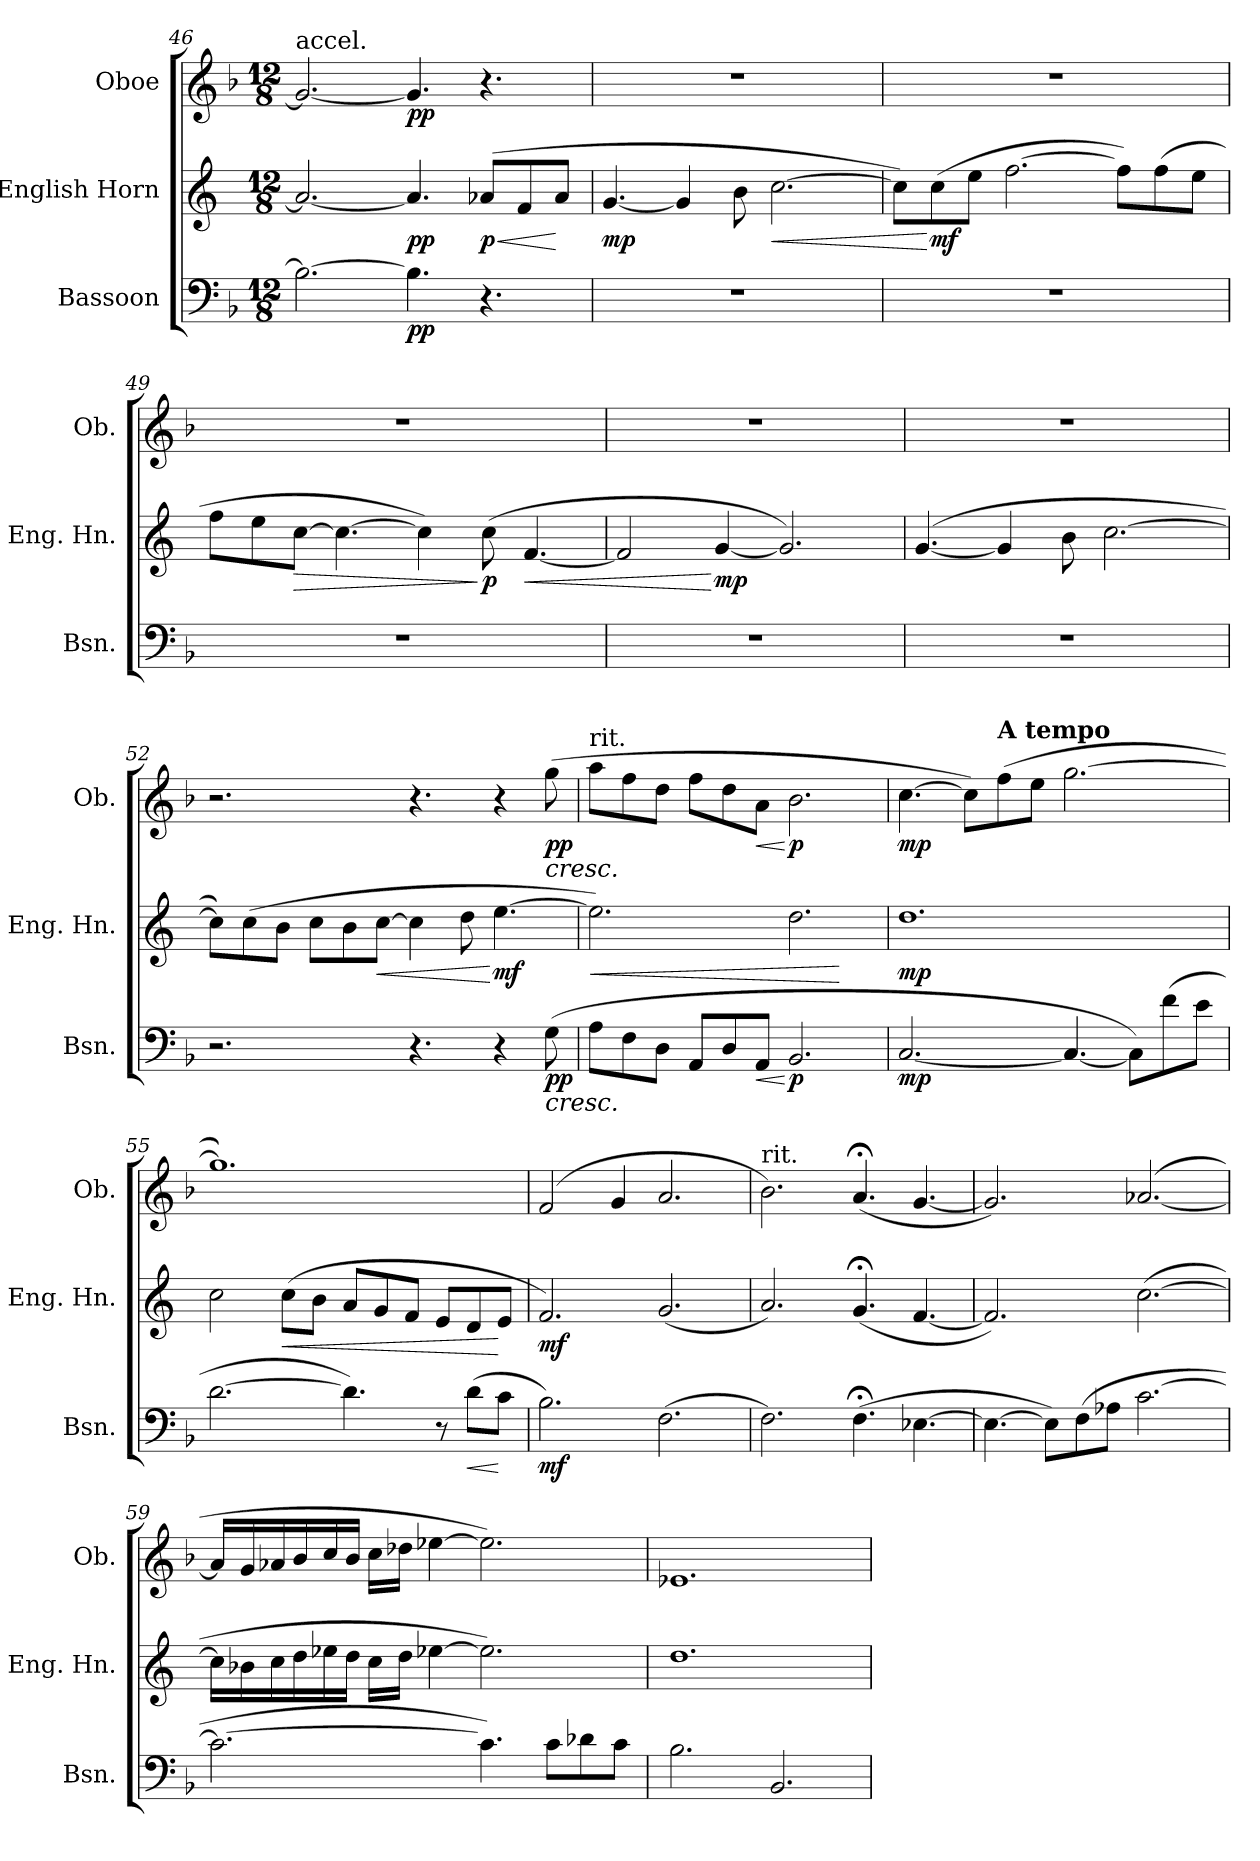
**kern	**dynam	**kern	**dynam	**kern	**dynam
*part3	*part3	*part2	*part2	*part1	*part1
*staff3	*staff3	*staff2	*staff2	*staff1	*staff1
*I"Bassoon	*	*I"English Horn	*	*I"Oboe	*
*I'Bsn.	*	*I'Eng. Hn.	*	*I'Ob.	*
*clefF4	*	*clefG2	*	*clefG2	*
*	*	*ITrd4c7	*	*	*
*k[b-]	*	*k[b-]	*	*k[b-]	*
*F:	*	*F:	*	*F:	*
*M12/8	*	*M12/8	*	*M12/8	*
=46	=46	=46	=46	=46	=46
!	!	!	!	!LO:TX:t=accel.	!
2.B-i\_>	.	2.d-i/_<	.	2.g-i/_<	.
4.B-i\]	pp	4.d-i/]	pp	4.g-i/]	pp
!	!	!	!LO:HP:b	!	!
4.r	.	(8d-Xi/L	< p	4.r	.
.	.	8B-i/	.	.	.
.	.	8d-i/J	[	.	.
!!LO:LB:g=z
=47	=47	=47	=47	=47	=47
*	*	*	*	*MM123	*
!LO:N:vis=1	!	!	!	!LO:N:vis=1	!
1.r	.	[<4.ci/	mp	1.r	.
.	.	4ci/]	.	.	.
.	.	8ei\	.	.	.
!	!	!	!LO:HP:b	!	!
.	.	[>2.fi\	<	.	.
=48	=48	=48	=48	=48	=48
!LO:N:vis=1	!	!	!	!LO:N:vis=1	!
1.r	.	8fi\L])	.	1.r	.
.	.	(8fi\	[ mf	.	.
.	.	8ai\J	.	.	.
.	.	[>2.b-i\	.	.	.
.	.	8b-i\L])	.	.	.
.	.	(8b-i\	.	.	.
.	.	8ai\J	.	.	.
=49	=49	=49	=49	=49	=49
!LO:N:vis=1	!	!	!	!LO:N:vis=1	!
1.r	.	8b-i\L	.	1.r	.
.	.	8ai\	.	.	.
!	!	!	!LO:HP:b	!	!
.	.	[>8fi\J	>	.	.
.	.	4.fi\_>	.	.	.
.	.	4fi\])	.	.	.
.	.	(8fi\	] p	.	.
!	!	!	!LO:HP:b	!	!
.	.	[<4.B-i/	<	.	.
=50	=50	=50	=50	=50	=50
!LO:N:vis=1	!	!	!	!LO:N:vis=1	!
1.r	.	2B-i/]	.	1.r	.
.	.	[<4ci/	[ mp	.	.
.	.	2.ci/])	.	.	.
!!LO:LB:g=z
=51	=51	=51	=51	=51	=51
!LO:N:vis=1	!	!	!	!LO:N:vis=1	!
1.r	.	([<4.ci/	.	1.r	.
.	.	4ci/]	.	.	.
.	.	8ei\	.	.	.
.	.	[>2.fi\	.	.	.
=52	=52	=52	=52	=52	=52
2.r	.	8fi\L])	.	2.r	.
.	.	(8fi\	.	.	.
.	.	8ei\J	.	.	.
.	.	8fi\L	.	.	.
.	.	8ei\	.	.	.
!	!	!	!LO:HP:b	!	!
.	.	[>8fi\J	<	.	.
4.r	.	4fi\]	.	4.r	.
.	.	8gi\	.	.	.
4r	.	[>4.ai\	[ mf	4r	.
!	!LO:HP:b	!	!	!	!LO:HP:b
(8Gi\	< pp	.	.	(8ggi\	< pp
=53	=53	=53	=53	=53	=53
!	!	!	!	!LO:TX:t=rit.	!
!	!	!	!LO:HP:b	!	!
8Ai\L	.	2.ai\])	<	8aai\L	.
8Fi\	.	.	.	8ffi\	.
8Di\J	.	.	.	8ddi\J	.
8AAi/L	.	.	.	8ffi\L	.
8Di/	.	.	.	8ddi\	.
!	!LO:HP:b	!	!	!	!LO:HP:b
8AAi/J	<	.	.	8ai\J	<
2.BB-i/	[ p	2.gi\	.	2.b-i\	[ p
.	[	.	[	.	[
!!LO:PB:g=z
=54	=54	=54	=54	=54	=54
[<2.Ci/	mp	1.gi	mp	[>4.cci\	mp
.	.	.	.	8cci\L])	.
!	!	!	!	!LO:TX:a:B:t=A tempo	!
.	.	.	.	(8ffi\	.
.	.	.	.	8eei\J	.
4.Ci/_<	.	.	.	[>2.ggi\	.
8Ci\L])	.	.	.	.	.
(8fi\	.	.	.	.	.
8ei\J	.	.	.	.	.
=55	=55	=55	=55	=55	=55
[>2.di\	.	2fi\	.	1.ggi])	.
!	!	!	!LO:HP:b	!	!
.	.	(8fi\L	<	.	.
.	.	8ei\J	.	.	.
4.di\])	.	8di/L	.	.	.
.	.	8ci/	.	.	.
.	.	8B-i/J	.	.	.
8r	.	8Ai/L	.	.	.
!	!LO:HP:b	!	!	!	!
(8di\L	<	8Gi/	.	.	.
8ci\J	[	8Ai/J	[	.	.
=56	=56	=56	=56	=56	=56
2.B-i\)	mf	2.B-i/)	mf	(2fi/	.
.	.	.	.	4gi/	.
(2.Fi\	.	(2.ci/	.	2.ai/	.
=57	=57	=57	=57	=57	=57
!	!	!	!	!LO:TX:t=rit.	!
2.Fi\)	.	2.di/)	.	2.b-i\)	.
(4.F;i\	.	(4.c;i/	.	(4.a;i/	.
[>4.E-Xi\	.	[<4.B-i/	.	[<4.gi/	.
!!LO:LB:g=z
=58	=58	=58	=58	=58	=58
*	*	*	*	*MM108	*
4.E-i\_>	.	2.B-i/])	.	2.gi/])	.
8E-i\L])	.	.	.	.	.
(8Fi\	.	.	.	.	.
8A-Xi\J	.	.	.	.	.
[>2.ci\	.	([>2.fi\	.	([<2.a-Xi/	.
=59	=59	=59	=59	=59	=59
2.ci\_>	.	16fi\LL]	.	16a-i/LL]	.
.	.	16e-Xi\	.	16gi/	.
.	.	16fi\	.	16a-Xi/	.
.	.	16gi\	.	16b-i/	.
.	.	16a-Xi\	.	16cci/	.
.	.	16gi\JJ	.	16b-i/JJ	.
.	.	16fi\LL	.	16cci\LL	.
.	.	16gi\JJ	.	16dd-Xi\JJ	.
.	.	[>4a-Xi\	.	[>4ee-Xi\	.
4.ci\])	.	2.a-i\])	.	2.ee-i\])	.
8ci\L	.	.	.	.	.
8d-Xi\	.	.	.	.	.
8ci\J	.	.	.	.	.
=60	=60	=60	=60	=60	=60
2.B-i\	.	1.gi	.	1.e-Xi	.
2.BB-i/	.	.	.	.	.
=	=	=	=	=	=
*-	*-	*-	*-	*-	*-
